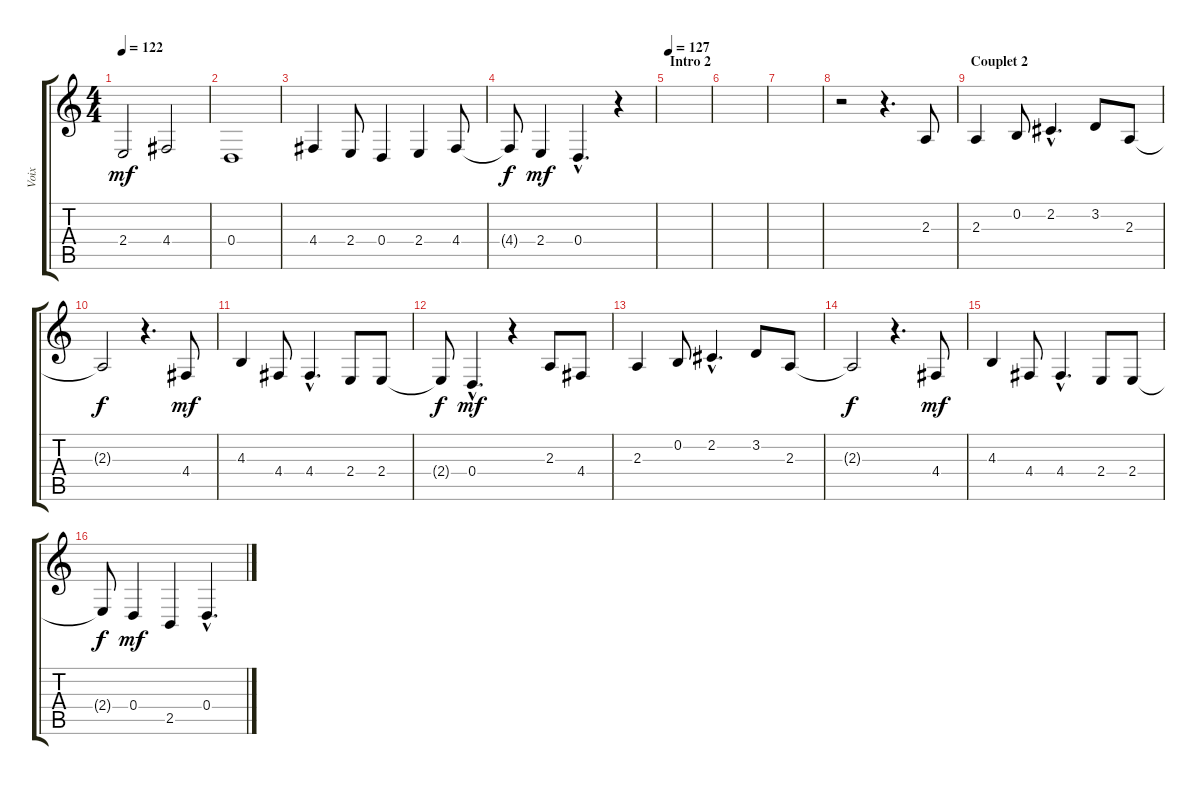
\track ("Voix" "Voix") {instrument flute}
\staff {score tabs}
\tuning (E4 B3 G3 D3 A2 E2) {hide}
\ts (4 4)
\tempo 122
\clef g2
\ks c
2.4.2{dy mf} 4.4.2 |
0.4.1 |
4.4.4 2.4.8 0.4.4 2.4.4 4.4.8 |
4.4{t}.8{dy f} 2.4.4{dy mf} 0.4{hac}.4{d} r.4 |
\section ("" "Intro 2")
\tempo 127
|
|
|
r.2 r.4{d} 2.3.8 |
\section ("" "Couplet 2")
2.3.4 0.2.8 2.2{hac}.4{d} 3.2.8 2.3.8 |
2.3{t}.2{dy f} r.4{d} 4.4.8{dy mf} |
4.3.4 4.4.8 4.4{hac}.4{d} 2.4.8 2.4.8 |
2.4{t}.8{dy f} 0.4{hac}.4{d dy mf} r.4 2.3.8 4.4.8 |
2.3.4 0.2.8 2.2{hac}.4{d} 3.2.8 2.3.8 |
2.3{t}.2{dy f} r.4{d} 4.4.8{dy mf} |
4.3.4 4.4.8 4.4{hac}.4{d} 2.4.8 2.4.8 |
2.4{t}.8{dy f} 0.4.4{dy mf} 2.5.4 0.4{hac}.4{d}
